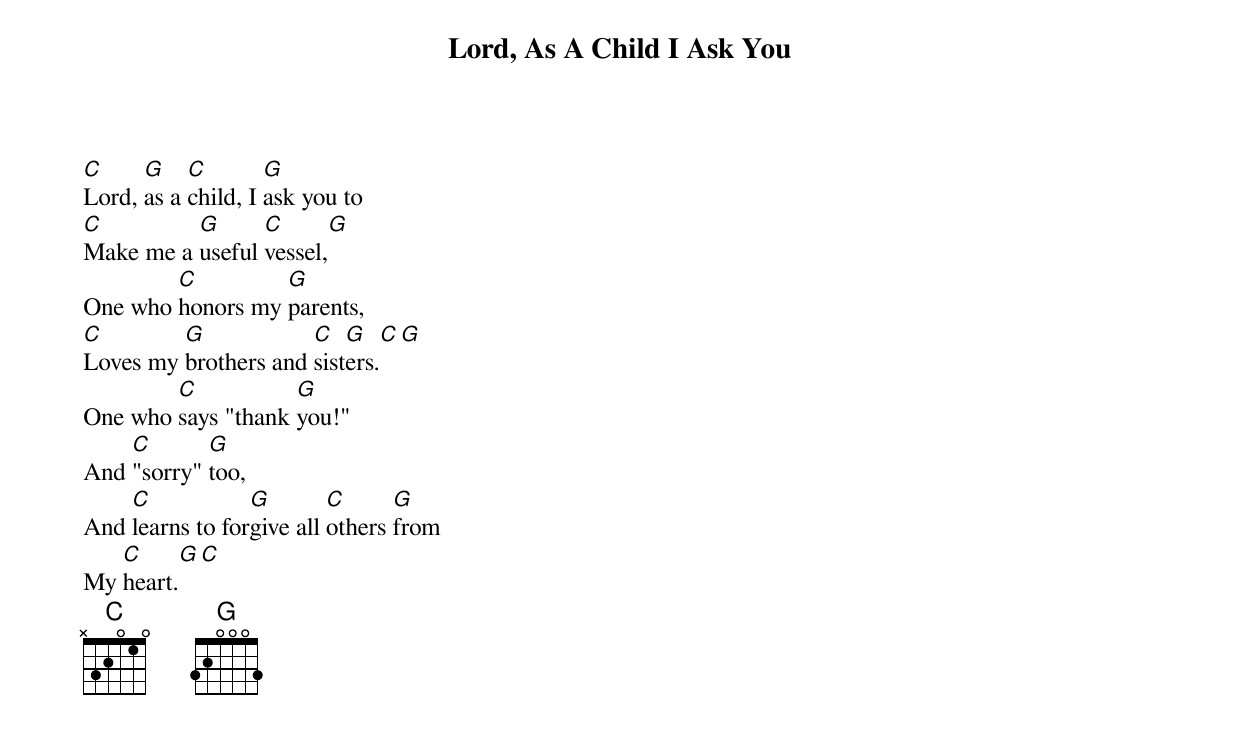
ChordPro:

{title: Lord, As A Child I Ask You}


[C]Lord, [G]as a [C]child, I [G]ask you to
[C]Make me a [G]useful [C]vessel,[G]
One who [C]honors my [G]parents,
[C]Loves my [G]brothers and [C]sist[G]ers.[C G]
One who [C]says "thank [G]you!"
And [C]"sorry" [G]too,
And [C]learns to for[G]give all [C]others [G]from
My [C]heart.[G C]
